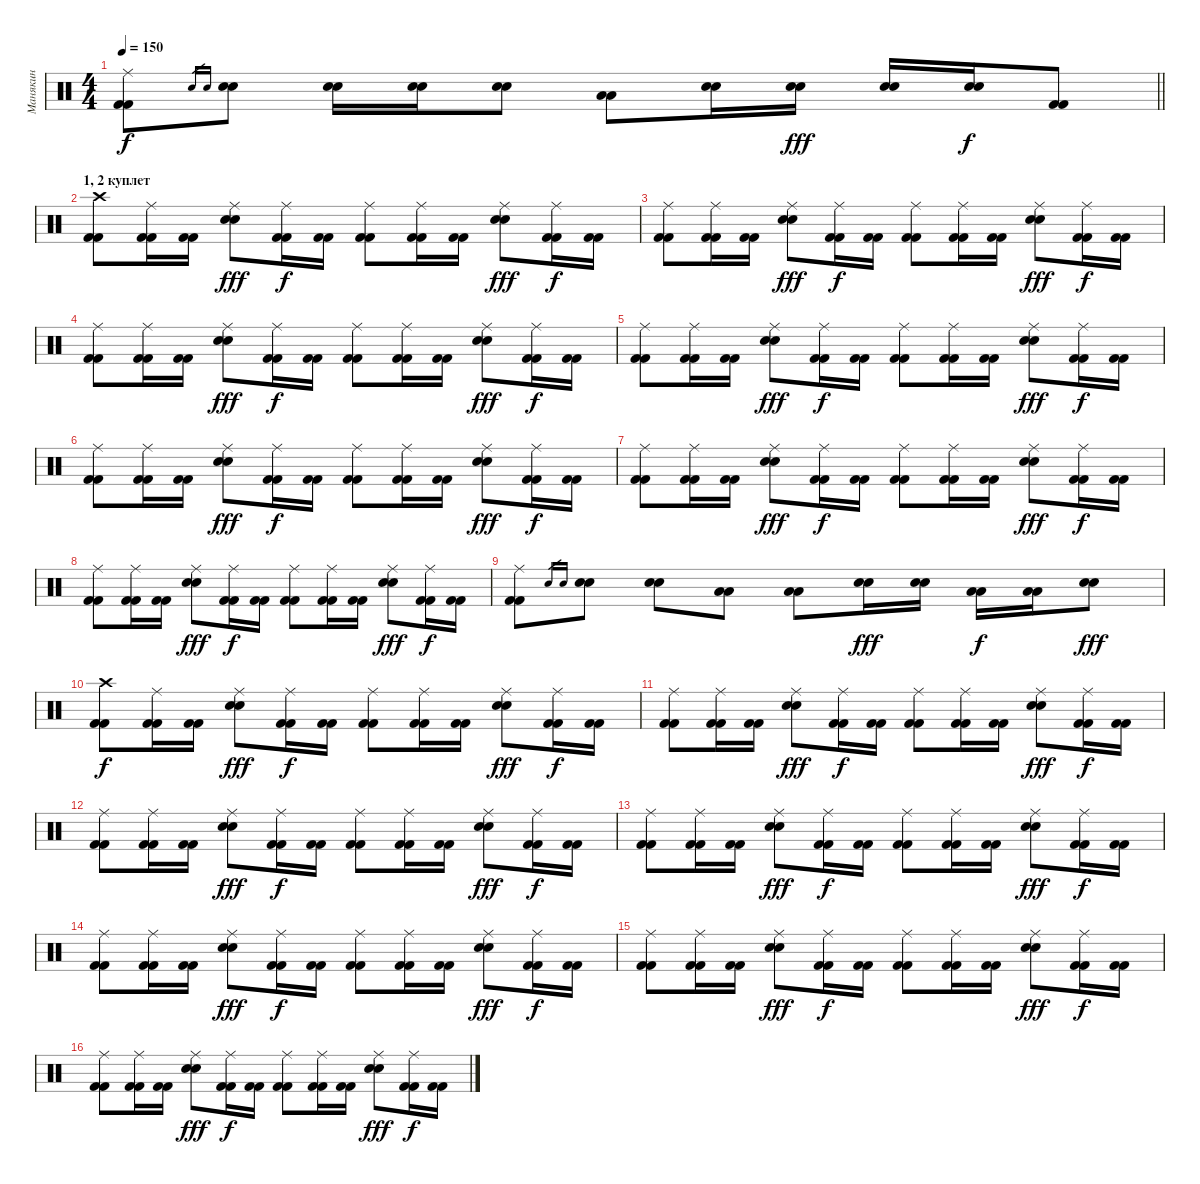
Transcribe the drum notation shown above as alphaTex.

\track ("Манякин" "Манякин") {instrument percussion}
\staff {score}
\articulation defaults
\ts (4 4)
\tempo 150
\clef neutral
\barLineRight lightlight
\ks c
("Ride (middle)" "Kick (hit) 2" "Kick (hit) 2").8{dy f} "Electric Snare (hit)".16{gr} "Electric Snare (hit)".16{gr} ("Electric Snare (hit)" "Electric Snare (hit)").8 ("Electric Snare (hit)" "Electric Snare (hit)").16 ("Electric Snare (hit)" "Electric Snare (hit)").16 ("Electric Snare (hit)" "Electric Snare (hit)").8 ("Low Tom (hit)" "Low Tom (hit)").8 ("Electric Snare (hit)" "Electric Snare (hit)").16 ("Electric Snare (hit)" "Electric Snare (hit)").16{dy fff} ("Electric Snare (hit)" "Electric Snare (hit)").16 ("Electric Snare (hit)" "Electric Snare (hit)").16{dy f} ("Kick (hit) 2" "Kick (hit) 2").8 |
\section ("" "1, 2 куплет")
("Crash high (hit)" "Kick (hit) 2" "Kick (hit) 2").8 ("Ride (middle)" "Kick (hit) 2" "Kick (hit) 2").16 ("Kick (hit) 2" "Kick (hit) 2").16 ("Ride (middle)" "Electric Snare (hit)" "Electric Snare (hit)").8{dy fff} ("Ride (middle)" "Kick (hit) 2" "Kick (hit) 2").16{dy f} ("Kick (hit) 2" "Kick (hit) 2").16 ("Ride (middle)" "Kick (hit) 2" "Kick (hit) 2").8 ("Ride (middle)" "Kick (hit) 2" "Kick (hit) 2").16 ("Kick (hit) 2" "Kick (hit) 2").16 ("Ride (middle)" "Electric Snare (hit)" "Electric Snare (hit)").8{dy fff} ("Ride (middle)" "Kick (hit) 2" "Kick (hit) 2").16{dy f} ("Kick (hit) 2" "Kick (hit) 2").16 |
("Ride (middle)" "Kick (hit) 2" "Kick (hit) 2").8 ("Ride (middle)" "Kick (hit) 2" "Kick (hit) 2").16 ("Kick (hit) 2" "Kick (hit) 2").16 ("Ride (middle)" "Electric Snare (hit)" "Electric Snare (hit)").8{dy fff} ("Ride (middle)" "Kick (hit) 2" "Kick (hit) 2").16{dy f} ("Kick (hit) 2" "Kick (hit) 2").16 ("Ride (middle)" "Kick (hit) 2" "Kick (hit) 2").8 ("Ride (middle)" "Kick (hit) 2" "Kick (hit) 2").16 ("Kick (hit) 2" "Kick (hit) 2").16 ("Ride (middle)" "Electric Snare (hit)" "Electric Snare (hit)").8{dy fff} ("Ride (middle)" "Kick (hit) 2" "Kick (hit) 2").16{dy f} ("Kick (hit) 2" "Kick (hit) 2").16 |
("Ride (middle)" "Kick (hit) 2" "Kick (hit) 2").8 ("Ride (middle)" "Kick (hit) 2" "Kick (hit) 2").16 ("Kick (hit) 2" "Kick (hit) 2").16 ("Ride (middle)" "Electric Snare (hit)" "Electric Snare (hit)").8{dy fff} ("Ride (middle)" "Kick (hit) 2" "Kick (hit) 2").16{dy f} ("Kick (hit) 2" "Kick (hit) 2").16 ("Ride (middle)" "Kick (hit) 2" "Kick (hit) 2").8 ("Ride (middle)" "Kick (hit) 2" "Kick (hit) 2").16 ("Kick (hit) 2" "Kick (hit) 2").16 ("Ride (middle)" "Electric Snare (hit)" "Electric Snare (hit)").8{dy fff} ("Ride (middle)" "Kick (hit) 2" "Kick (hit) 2").16{dy f} ("Kick (hit) 2" "Kick (hit) 2").16 |
("Ride (middle)" "Kick (hit) 2" "Kick (hit) 2").8 ("Ride (middle)" "Kick (hit) 2" "Kick (hit) 2").16 ("Kick (hit) 2" "Kick (hit) 2").16 ("Ride (middle)" "Electric Snare (hit)" "Electric Snare (hit)").8{dy fff} ("Ride (middle)" "Kick (hit) 2" "Kick (hit) 2").16{dy f} ("Kick (hit) 2" "Kick (hit) 2").16 ("Ride (middle)" "Kick (hit) 2" "Kick (hit) 2").8 ("Ride (middle)" "Kick (hit) 2" "Kick (hit) 2").16 ("Kick (hit) 2" "Kick (hit) 2").16 ("Ride (middle)" "Electric Snare (hit)" "Electric Snare (hit)").8{dy fff} ("Ride (middle)" "Kick (hit) 2" "Kick (hit) 2").16{dy f} ("Kick (hit) 2" "Kick (hit) 2").16 |
("Ride (middle)" "Kick (hit) 2" "Kick (hit) 2").8 ("Ride (middle)" "Kick (hit) 2" "Kick (hit) 2").16 ("Kick (hit) 2" "Kick (hit) 2").16 ("Ride (middle)" "Electric Snare (hit)" "Electric Snare (hit)").8{dy fff} ("Ride (middle)" "Kick (hit) 2" "Kick (hit) 2").16{dy f} ("Kick (hit) 2" "Kick (hit) 2").16 ("Ride (middle)" "Kick (hit) 2" "Kick (hit) 2").8 ("Ride (middle)" "Kick (hit) 2" "Kick (hit) 2").16 ("Kick (hit) 2" "Kick (hit) 2").16 ("Ride (middle)" "Electric Snare (hit)" "Electric Snare (hit)").8{dy fff} ("Ride (middle)" "Kick (hit) 2" "Kick (hit) 2").16{dy f} ("Kick (hit) 2" "Kick (hit) 2").16 |
("Ride (middle)" "Kick (hit) 2" "Kick (hit) 2").8 ("Ride (middle)" "Kick (hit) 2" "Kick (hit) 2").16 ("Kick (hit) 2" "Kick (hit) 2").16 ("Ride (middle)" "Electric Snare (hit)" "Electric Snare (hit)").8{dy fff} ("Ride (middle)" "Kick (hit) 2" "Kick (hit) 2").16{dy f} ("Kick (hit) 2" "Kick (hit) 2").16 ("Ride (middle)" "Kick (hit) 2" "Kick (hit) 2").8 ("Ride (middle)" "Kick (hit) 2" "Kick (hit) 2").16 ("Kick (hit) 2" "Kick (hit) 2").16 ("Ride (middle)" "Electric Snare (hit)" "Electric Snare (hit)").8{dy fff} ("Ride (middle)" "Kick (hit) 2" "Kick (hit) 2").16{dy f} ("Kick (hit) 2" "Kick (hit) 2").16 |
("Ride (middle)" "Kick (hit) 2" "Kick (hit) 2").8 ("Ride (middle)" "Kick (hit) 2" "Kick (hit) 2").16 ("Kick (hit) 2" "Kick (hit) 2").16 ("Ride (middle)" "Electric Snare (hit)" "Electric Snare (hit)").8{dy fff} ("Ride (middle)" "Kick (hit) 2" "Kick (hit) 2").16{dy f} ("Kick (hit) 2" "Kick (hit) 2").16 ("Ride (middle)" "Kick (hit) 2" "Kick (hit) 2").8 ("Ride (middle)" "Kick (hit) 2" "Kick (hit) 2").16 ("Kick (hit) 2" "Kick (hit) 2").16 ("Ride (middle)" "Electric Snare (hit)" "Electric Snare (hit)").8{dy fff} ("Ride (middle)" "Kick (hit) 2" "Kick (hit) 2").16{dy f} ("Kick (hit) 2" "Kick (hit) 2").16 |
("Ride (middle)" "Kick (hit) 2" "Kick (hit) 2").8 "Electric Snare (hit)".16{gr} "Electric Snare (hit)".16{gr} ("Electric Snare (hit)" "Electric Snare (hit)").8 ("Electric Snare (hit)" "Electric Snare (hit)").8 ("Low Tom (hit)" "Low Tom (hit)").8 ("Low Tom (hit)" "Low Tom (hit)").8 ("Electric Snare (hit)" "Electric Snare (hit)").16{dy fff} ("Electric Snare (hit)" "Electric Snare (hit)").16 ("Low Tom (hit)" "Low Tom (hit)").16{dy f} ("Low Tom (hit)" "Low Tom (hit)").16 ("Electric Snare (hit)" "Electric Snare (hit)").8{dy fff} |
("Crash high (hit)" "Kick (hit) 2" "Kick (hit) 2").8{dy f} ("Ride (middle)" "Kick (hit) 2" "Kick (hit) 2").16 ("Kick (hit) 2" "Kick (hit) 2").16 ("Ride (middle)" "Electric Snare (hit)" "Electric Snare (hit)").8{dy fff} ("Ride (middle)" "Kick (hit) 2" "Kick (hit) 2").16{dy f} ("Kick (hit) 2" "Kick (hit) 2").16 ("Ride (middle)" "Kick (hit) 2" "Kick (hit) 2").8 ("Ride (middle)" "Kick (hit) 2" "Kick (hit) 2").16 ("Kick (hit) 2" "Kick (hit) 2").16 ("Ride (middle)" "Electric Snare (hit)" "Electric Snare (hit)").8{dy fff} ("Ride (middle)" "Kick (hit) 2" "Kick (hit) 2").16{dy f} ("Kick (hit) 2" "Kick (hit) 2").16 |
("Ride (middle)" "Kick (hit) 2" "Kick (hit) 2").8 ("Ride (middle)" "Kick (hit) 2" "Kick (hit) 2").16 ("Kick (hit) 2" "Kick (hit) 2").16 ("Ride (middle)" "Electric Snare (hit)" "Electric Snare (hit)").8{dy fff} ("Ride (middle)" "Kick (hit) 2" "Kick (hit) 2").16{dy f} ("Kick (hit) 2" "Kick (hit) 2").16 ("Ride (middle)" "Kick (hit) 2" "Kick (hit) 2").8 ("Ride (middle)" "Kick (hit) 2" "Kick (hit) 2").16 ("Kick (hit) 2" "Kick (hit) 2").16 ("Ride (middle)" "Electric Snare (hit)" "Electric Snare (hit)").8{dy fff} ("Ride (middle)" "Kick (hit) 2" "Kick (hit) 2").16{dy f} ("Kick (hit) 2" "Kick (hit) 2").16 |
("Ride (middle)" "Kick (hit) 2" "Kick (hit) 2").8 ("Ride (middle)" "Kick (hit) 2" "Kick (hit) 2").16 ("Kick (hit) 2" "Kick (hit) 2").16 ("Ride (middle)" "Electric Snare (hit)" "Electric Snare (hit)").8{dy fff} ("Ride (middle)" "Kick (hit) 2" "Kick (hit) 2").16{dy f} ("Kick (hit) 2" "Kick (hit) 2").16 ("Ride (middle)" "Kick (hit) 2" "Kick (hit) 2").8 ("Ride (middle)" "Kick (hit) 2" "Kick (hit) 2").16 ("Kick (hit) 2" "Kick (hit) 2").16 ("Ride (middle)" "Electric Snare (hit)" "Electric Snare (hit)").8{dy fff} ("Ride (middle)" "Kick (hit) 2" "Kick (hit) 2").16{dy f} ("Kick (hit) 2" "Kick (hit) 2").16 |
("Ride (middle)" "Kick (hit) 2" "Kick (hit) 2").8 ("Ride (middle)" "Kick (hit) 2" "Kick (hit) 2").16 ("Kick (hit) 2" "Kick (hit) 2").16 ("Ride (middle)" "Electric Snare (hit)" "Electric Snare (hit)").8{dy fff} ("Ride (middle)" "Kick (hit) 2" "Kick (hit) 2").16{dy f} ("Kick (hit) 2" "Kick (hit) 2").16 ("Ride (middle)" "Kick (hit) 2" "Kick (hit) 2").8 ("Ride (middle)" "Kick (hit) 2" "Kick (hit) 2").16 ("Kick (hit) 2" "Kick (hit) 2").16 ("Ride (middle)" "Electric Snare (hit)" "Electric Snare (hit)").8{dy fff} ("Ride (middle)" "Kick (hit) 2" "Kick (hit) 2").16{dy f} ("Kick (hit) 2" "Kick (hit) 2").16 |
("Ride (middle)" "Kick (hit) 2" "Kick (hit) 2").8 ("Ride (middle)" "Kick (hit) 2" "Kick (hit) 2").16 ("Kick (hit) 2" "Kick (hit) 2").16 ("Ride (middle)" "Electric Snare (hit)" "Electric Snare (hit)").8{dy fff} ("Ride (middle)" "Kick (hit) 2" "Kick (hit) 2").16{dy f} ("Kick (hit) 2" "Kick (hit) 2").16 ("Ride (middle)" "Kick (hit) 2" "Kick (hit) 2").8 ("Ride (middle)" "Kick (hit) 2" "Kick (hit) 2").16 ("Kick (hit) 2" "Kick (hit) 2").16 ("Ride (middle)" "Electric Snare (hit)" "Electric Snare (hit)").8{dy fff} ("Ride (middle)" "Kick (hit) 2" "Kick (hit) 2").16{dy f} ("Kick (hit) 2" "Kick (hit) 2").16 |
("Ride (middle)" "Kick (hit) 2" "Kick (hit) 2").8 ("Ride (middle)" "Kick (hit) 2" "Kick (hit) 2").16 ("Kick (hit) 2" "Kick (hit) 2").16 ("Ride (middle)" "Electric Snare (hit)" "Electric Snare (hit)").8{dy fff} ("Ride (middle)" "Kick (hit) 2" "Kick (hit) 2").16{dy f} ("Kick (hit) 2" "Kick (hit) 2").16 ("Ride (middle)" "Kick (hit) 2" "Kick (hit) 2").8 ("Ride (middle)" "Kick (hit) 2" "Kick (hit) 2").16 ("Kick (hit) 2" "Kick (hit) 2").16 ("Ride (middle)" "Electric Snare (hit)" "Electric Snare (hit)").8{dy fff} ("Ride (middle)" "Kick (hit) 2" "Kick (hit) 2").16{dy f} ("Kick (hit) 2" "Kick (hit) 2").16 |
("Ride (middle)" "Kick (hit) 2" "Kick (hit) 2").8 ("Ride (middle)" "Kick (hit) 2" "Kick (hit) 2").16 ("Kick (hit) 2" "Kick (hit) 2").16 ("Ride (middle)" "Electric Snare (hit)" "Electric Snare (hit)").8{dy fff} ("Ride (middle)" "Kick (hit) 2" "Kick (hit) 2").16{dy f} ("Kick (hit) 2" "Kick (hit) 2").16 ("Ride (middle)" "Kick (hit) 2" "Kick (hit) 2").8 ("Ride (middle)" "Kick (hit) 2" "Kick (hit) 2").16 ("Kick (hit) 2" "Kick (hit) 2").16 ("Ride (middle)" "Electric Snare (hit)" "Electric Snare (hit)").8{dy fff} ("Ride (middle)" "Kick (hit) 2" "Kick (hit) 2").16{dy f} ("Kick (hit) 2" "Kick (hit) 2").16
